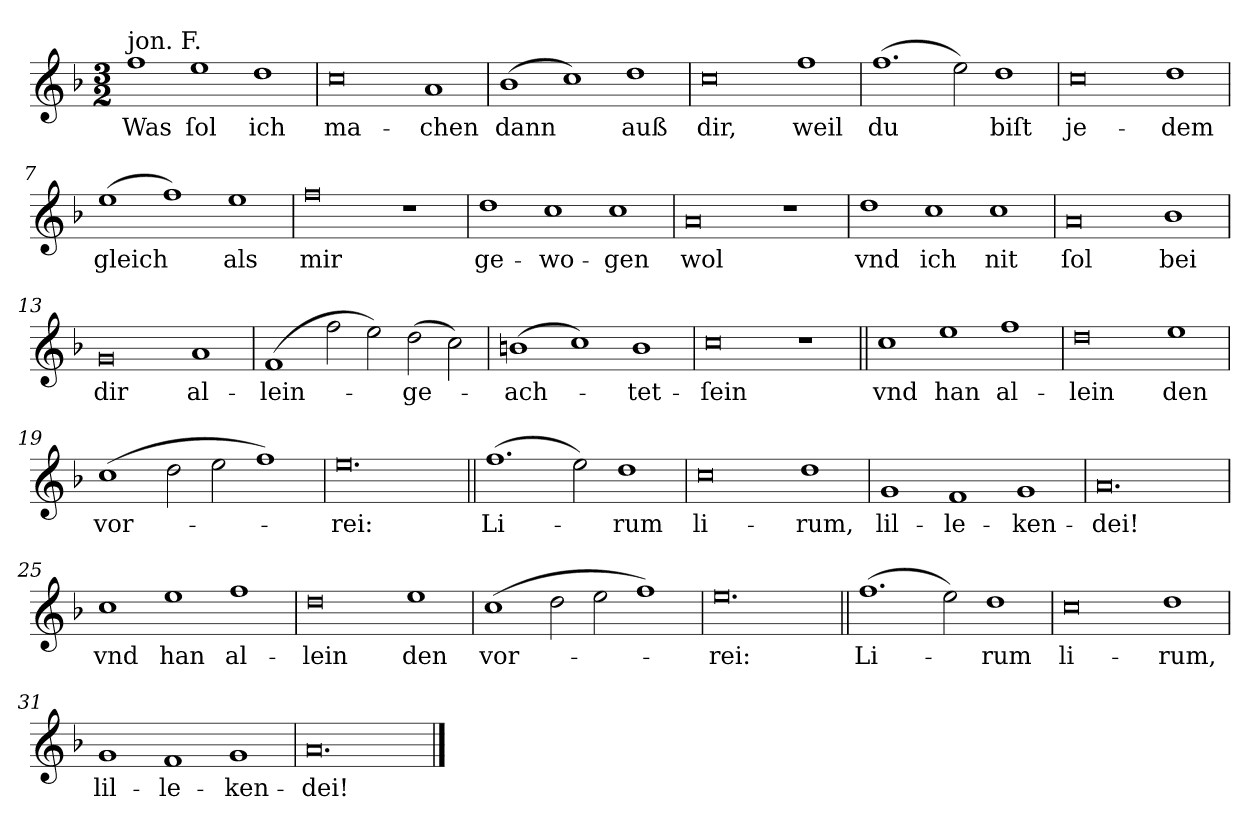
**kern	**text
*part1	*part1
*staff1	*staff1
*k[b-]	*
*F:ion	*
*M3/2	*
=1	=1
!LO:TX:a:t=jon. F.	!
!LO:N:vis=1	!
2ff	Was
!LO:N:vis=1	!
2ee	ſol
!LO:N:vis=1	!
2dd	ich
=2	=2
!LO:N:vis=0	!
1cc	ma-
!LO:N:vis=1	!
2a	-chen
=3	=3
!LO:N:vis=1	!
(2b-	dann
!LO:N:vis=1	!
2cc)	.
!LO:N:vis=1	!
2dd	auß
=4	=4
!LO:N:vis=0	!
1cc	dir,
!LO:N:vis=1	!
2ff	weil
=5	=5
!LO:N:vis=1.	!
(2.ff	du
!LO:N:vis=2	!
4ee)	.
!LO:N:vis=1	!
2dd	biſt
=6	=6
!LO:N:vis=0	!
1cc	je-
!LO:N:vis=1	!
2dd	-dem
=7	=7
!LO:N:vis=1	!
(2ee	gleich
!LO:N:vis=1	!
2ff)	.
!LO:N:vis=1	!
2ee	als
=8	=8
!LO:N:vis=0	!
1ff	mir
!LO:N:vis=1	!
2r	.
=9	=9
!LO:N:vis=1	!
2dd	ge-
!LO:N:vis=1	!
2cc	-wo-
!LO:N:vis=1	!
2cc	-gen
=10	=10
!LO:N:vis=0	!
1a	wol
!LO:N:vis=1	!
2r	.
=11	=11
!LO:N:vis=1	!
2dd	vnd
!LO:N:vis=1	!
2cc	ich
!LO:N:vis=1	!
2cc	nit
=12	=12
!LO:N:vis=0	!
1a	ſol
!LO:N:vis=1	!
2b-	bei
=13	=13
!LO:N:vis=0	!
1g	dir
!LO:N:vis=1	!
2a	al-
=14	=14
!LO:N:vis=1	!
(2f	-lein-
!LO:N:vis=2	!
4ff	.
!LO:N:vis=2	!
4ee)	.
!LO:N:vis=2	!
(4dd	-ge-
!LO:N:vis=2	!
4cc)	.
=15	=15
!LO:N:vis=1	!
(2bn	-ach-
!LO:N:vis=1	!
2cc)	.
!LO:N:vis=1	!
2b	-tet-
=16	=16
!LO:N:vis=0	!
1cc	-ſein
!LO:N:vis=1	!
2r	.
=17||	=17||
!LO:N:vis=1	!
2cc	vnd
!LO:N:vis=1	!
2ee	han
!LO:N:vis=1	!
2ff	al-
=18	=18
!LO:N:vis=0	!
1dd	-lein
!LO:N:vis=1	!
2ee	den
=19	=19
!LO:N:vis=1	!
(2cc	vor-
!LO:N:vis=2	!
4dd	.
!LO:N:vis=2	!
4ee	.
!LO:N:vis=1	!
2ff)	.
=20	=20
!LO:N:vis=0.	!
1.ee	-rei:
=21||	=21||
!LO:N:vis=1.	!
(2.ff	Li-
!LO:N:vis=2	!
4ee)	.
!LO:N:vis=1	!
2dd	-rum
=22	=22
!LO:N:vis=0	!
1cc	li-
!LO:N:vis=1	!
2dd	-rum,
=23	=23
!LO:N:vis=1	!
2g	lil-
!LO:N:vis=1	!
2f	-le-
!LO:N:vis=1	!
2g	-ken-
=24	=24
!LO:N:vis=0.	!
1.a	-dei!
=25	=25
!LO:N:vis=1	!
2cc	vnd
!LO:N:vis=1	!
2ee	han
!LO:N:vis=1	!
2ff	al-
=26	=26
!LO:N:vis=0	!
1dd	-lein
!LO:N:vis=1	!
2ee	den
=27	=27
!LO:N:vis=1	!
(2cc	vor-
!LO:N:vis=2	!
4dd	.
!LO:N:vis=2	!
4ee	.
!LO:N:vis=1	!
2ff)	.
=28	=28
!LO:N:vis=0.	!
1.ee	-rei:
=29||	=29||
!LO:N:vis=1.	!
(2.ff	Li-
!LO:N:vis=2	!
4ee)	.
!LO:N:vis=1	!
2dd	-rum
=30	=30
!LO:N:vis=0	!
1cc	li-
!LO:N:vis=1	!
2dd	-rum,
=31	=31
!LO:N:vis=1	!
2g	lil-
!LO:N:vis=1	!
2f	-le-
!LO:N:vis=1	!
2g	-ken-
=32	=32
!LO:N:vis=0.	!
1.a	-dei!
==	==
*-	*-
